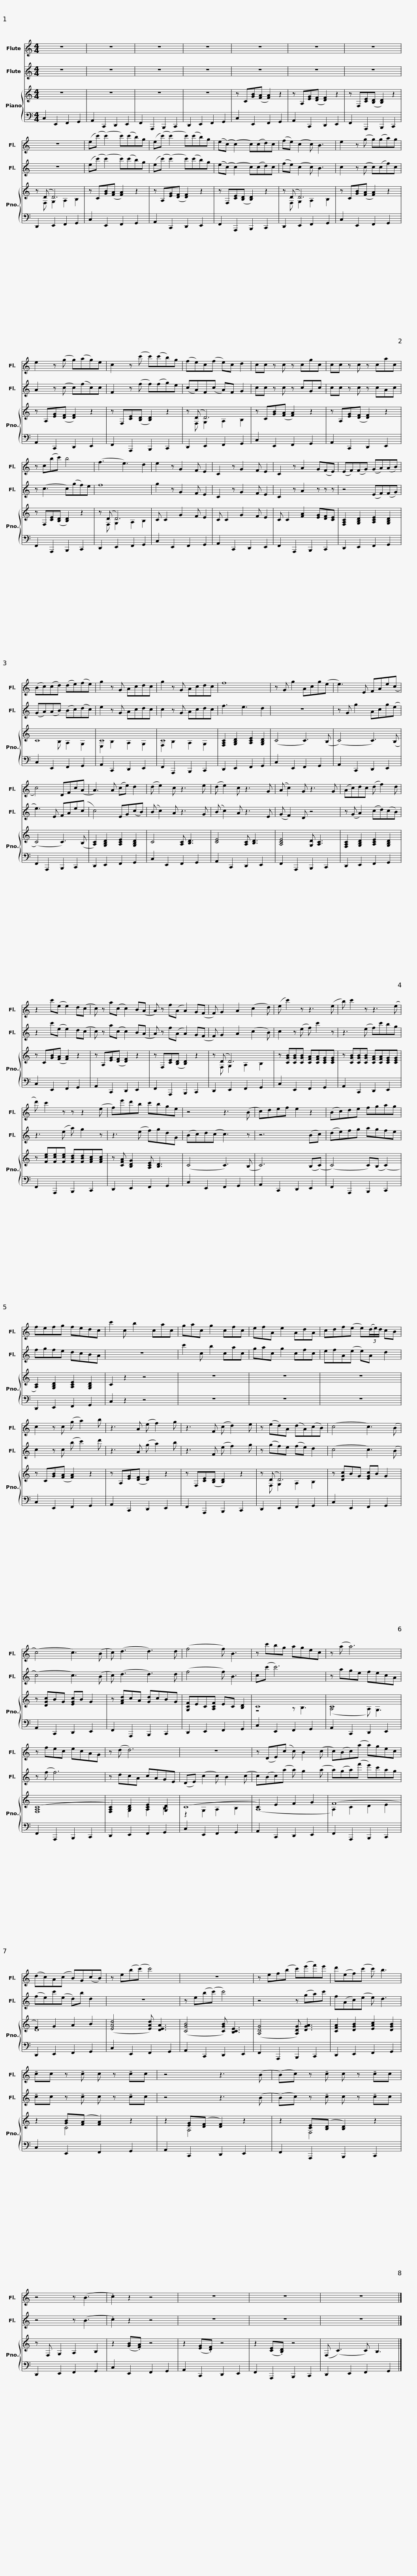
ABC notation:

X:1
%%score 1 2 { ( 3 5 ) | 4 }
L:1/8
M:4/4
I:linebreak $
K:C
V:1 treble
V:2 treble
V:3 treble
V:5 treble
V:4 bass
V:1
 z8 | z8 | z8 | z8 | z8 | %5
 z8 | z8 |$ z8 | (e(c') (c'2) c')(c'b)g | (e(c') (c'2) c')(c'b)g | %10
 (e(c) (c2) c)(cd)c | (fe) (c2 c) B3 |$ e2 z (g g)(ga)g | e2 z (g g)(ag)e | c2 z (c' c')(c'b)g | %15
 (fe)c(f e)c d2 | cc z c z cgc |$ cc z c z cac | z c(bc') b4 | (f3 e3) d2 | %20
 e2 z G2 F E2 | C2 z G2 F E2 |$ C2 z A2 G(FE) | (EF)(FG) (GA)(AB) | (Bc)(cd) (de)(fe) | %25
 g2 z G Acdc | g2 z G Acdc |$ f8 | z G g2 Acg(e | e3) E FAe(c | %30
 c4) DFc(A | A3) A (ce) d2 |$ (d e2) c z3 e | (d e2) c z3 G | (A c2) G z3 G | %35
 (Ac)dc (d f2) d |$ z2 c'(e e2) d(c | c) z a(c c2) B(A | A) z f(A A2) G(F | F) G2 A2 (c2 d) |$ %40
 (e c'2) z z3 (e | b) c'2 z z3 (e | d') c'2 z z z2 (e | f)e'd'b c'bge |$ z4 z3 (B | %45
 c)def e2 z2 | (Bc)de fgag | fefg fedc | c'2 c b2 cac |$ gac g2 cfc | %50
 efA e2 AdA | cdf(e e)(3(d/e/)d/ cB | c2 z c (g a2) b | z3 A (e f2) g |$ z3 F (c d2) e | %55
 z (ed)A (dA)(cB) | (c4 c3) (B | (c4) c3) (B | c) (d3 d3) d |$ (f4 f) B3 | %60
 z c'bg agec | z (a a6) | z fec ecAG | z (d d6) |$ z8 | %65
 z (DE)(c c) B2 (c | c)(Bc)(a a)gec | (dc)A(c B)G(cB) |$ z e(b(c') c'4) | z8 | %70
 z ef(b c')(e'f')e' | d'(ef)(c' c') b3 | !tenuto!cc z !tenuto!c c z !tenuto!cc |$ z4 z3 (B | (B)c) z !tenuto!c c z !tenuto!cc | %75
 z4 z (B3 | .c2) z2 z4 | z8 | z8 |$ z8 |] %80
V:2
 z8 | z8 | z8 | z8 | z8 | %5
 z8 | z8 |$ z8 | (e(c') (c'2) c')(c'b)g | (e(c') (c'2) c')(c'b)g | %10
 (e(c) (c2) c)(cd)c | (fe) (c2 c) B3 |$ c2 z (c c)(cf)c | A2 z (c c)(fc)c | F2 z (f f)(fg)e | %15
 (cA)F(c A)F G2 | cc z c z cGc |$ cc z c z cAc | z (c3 c)(gf)e | f8 | %20
 g2 z G2 F E2 | C2 z G2 F E2 |$ C2 z A2 z z z | z4 (EF)(FG) | (GA)(AB) (Bc)(dc) | %25
 e2 z G Acdc | c2 z G Acdc |$ f3 e3 d2 | z8 | z G g2 Acg(e | %30
 e3) E FAe(c | c4) EG(cB) |$ (B c2) A z3 G | (B c2) A z3 E | (G F2) D z4 | %35
 z (G A2) (cd)(cB) |$ z2 c'(e e2) d(c | c) z a(c c2) B(A | A) z f(A A2) G(F | F) G2 A2 (c2 B) |$ %40
 c2 z (e f) c'2 z | z3 (e f)c'bg | z3 (e a) g2 z | z3 (e f)gdG |$ (Bc)d(c c3) z | %45
 z6 (Bc) | (de)fg agfe | fgfe dcBA | z8 |$ c'2 c b2 cac | %50
 gac g2 cfc | efA(e e)A d2 | c2 z c (b c'2) d' | z3 A (g a2) b |$ z3 F (e f2) g | %55
 z (gf)e (fe) d2 | (c4 c3) (B | (c4) c3) (B | c) (d3 d3) d |$ (f4 f) B3 | %60
 c(c' c'6) | z age fecA | z (f f6) | z dcA cAGE |$ (DE) (c2 c) B2 (c | %65
 c)(Bc)(a a) g2 (a | a)(ga)(f' e')c'ag | (fe)c'(e d)b d2 |$ z8 | z e(b(c') c'4) | %70
 z4 z (ga)c' | f(Ac)(e e) d3 | !tenuto!cc z !tenuto!c c z !tenuto!cc |$ z4 z3 (B | (B)c) z !tenuto!c c z !tenuto!cc | %75
 z4 z (B3 | .c2) z2 z4 | z8 | z8 |$ z8 |] %80
V:3
 z8 | z8 | z8 | z8 | z C[GB]([FA] [FA]2) z2 | %5
 z A,[EG]([DF] [DF]2) z2 | z F,[CE]([B,D] [B,D]2) z2 |$ z (D D6) | z C[GB]([FA] [FA]2) z2 | z A,[EG]([DF] [DF]2) z2 | %10
 z F,[CE]([B,D] [B,D]2) z2 | z (D D6) |$ z C[GB]([FA] [FA]2) z2 | z A,[EG]([DF] [DF]2) z2 | z F,[CE]([B,D] [B,D]2) z2 | %15
 z (D D6) | z C[GB]([FA] [FA]2) z2 |$ z A,[EG]([DF] [DF]2) z2 | z F,[CE]([B,D] [B,D]2) z2 | z (D D6) | %20
 C C2 G2 F E2 | C C2 G2 F E2 |$ C C2 [FA]2 [EG][DF][CE] | [F,A,C]2 [G,B,D]2 [A,CE]2 [G,B,D]2 | C8 | %25
 C8 | C8 |$ [F,A,C]2 [G,B,D]2 [A,CE]2 [G,B,D]2 | (C4 C3) (B, | (C4) C3) (B, | %30
 (C4) C3) (B, | [A,C]2) [G,B,D]2 [A,CE]2 [G,B,D]2 |$ C4 [A,C] [B,D]3 | [CE]4 [A,C] [B,D]3 | [A,CE]4 [G,D] [A,C]3 | %35
 [F,A,C]2 [G,B,D]2 [A,CE]2 [G,B,D]2 |$ z C[GB]([FA] [FA]2) z2 | z A,[EG]([DF] [DF]2) z2 | z F,[CE]([B,D] [B,D]2) z2 | z (D D6) |$ %40
 z [CGB][CGB][CGB] [CFA][CFA][CEG][CEG] | z [CGB][CGB][CGB] [CFA][CFA][CEG][CEG] | z [Fce][Fce][Fce] [FBd][FBd][FAc][FAc] | z [CFA] [B,DG]2 [A,CE] [B,D]3 |$ (C4 C3) (B, | %45
 C6) (B,(C) | (C4) C)(B, (C2) | [A,C]2) [G,B,D]2 [A,CE]2 [G,B,D]2 | C2 z2 z4 |$ z8 | %50
 z8 | z8 | z C[GB]([FA] [FA]2) z2 | z A,[EG]([DF] [DF]2) z2 |$ z F,[CE]([B,D] [B,D]2) z2 | %55
 z (D D6) | z [DGc]BG [EGc]B G2 | z [DGc]BG [EGc]B G2 | z [FAd]cA [Gd]cBG |$ [G,CF]EC[A,CF] EC [B,D]2 | %60
 C8 | C8 | ([F,A,C]8 | [F,A,C]2) [G,B,D]2 [A,CE]2 [G,D]2 |$ (C8 | %65
 C2) E2 F2 G2 | (F8 | F2) G2 A2 B2 |$ ([EAd]4 [EAd]) [DEA]3 | ([CGB]4 [CGB]) [B,CE]3 | %70
 ([A,DG]4 [A,DG]) [DGA]3 | [CFA]2 [DGB]2 [EAc]2 [DGB]2 | z2 [GB]([FA] [FA]2) z2 |$ z2 [EG]([DF] [DF]2) z2 | z2 [CE]([B,D] [B,D]2) z2 | %75
 z F, G,2 A,2 B,2 | z2 ([GB].[FA]) z4 | z2 ([EG].[DF]) z4 | z2 ([CE].[B,D]) z4 |$ (F, (C3) C) B,3 |] %80
V:4
 C,2 E,,2 F,,2 G,,2 | A,,2 C,,2 D,,2 E,,2 | F,,2 A,,,2 B,,,2 C,,2 | D,,2 E,,2 F,,2 G,,2 | C,2 E,,2 F,,2 G,,2 | %5
 A,,2 C,,2 D,,2 E,,2 | F,,2 A,,,2 B,,,2 C,,2 |$ D,,2 E,,2 F,,2 G,,2 | C,2 E,,2 F,,2 G,,2 | A,,2 C,,2 D,,2 E,,2 | %10
 F,,2 A,,,2 B,,,2 C,,2 | D,,2 E,,2 F,,2 G,,2 |$ C,2 E,,2 F,,2 G,,2 | A,,2 C,,2 D,,2 E,,2 | F,,2 A,,,2 B,,,2 C,,2 | %15
 D,,2 E,,2 F,,2 G,,2 | C,2 E,,2 F,,2 G,,2 |$ A,,2 C,,2 D,,2 E,,2 | F,,2 A,,,2 B,,,2 C,,2 | D,,2 E,,2 F,,2 G,,2 | %20
 C,2 E,,2 F,,2 G,,2 | A,,2 C,,2 D,,2 E,,2 |$ F,,2 A,,,2 B,,,2 C,,2 | D,,2 E,,2 F,,2 G,,2 | C,2 E,,2 F,,2 G,,2 | %25
 A,,2 C,,2 D,,2 E,,2 | F,,2 A,,,2 B,,,2 C,,2 |$ D,,2 E,,2 F,,2 G,,2 | C,2 E,,2 F,,2 G,,2 | A,,2 C,,2 D,,2 E,,2 | %30
 F,,2 A,,,2 B,,,2 C,,2 | D,,2 E,,2 F,,2 G,,2 |$ C,2 E,,2 F,,2 G,,2 | A,,2 C,,2 D,,2 E,,2 | F,,2 A,,,2 B,,,2 C,,2 | %35
 D,,2 E,,2 F,,2 G,,2 |$ C,2 E,,2 F,,2 G,,2 | A,,2 C,,2 D,,2 E,,2 | F,,2 A,,,2 B,,,2 C,,2 | D,,2 E,,2 F,,2 G,,2 |$ %40
 C,2 E,,2 F,,2 G,,2 | A,,2 C,,2 D,,2 E,,2 | F,,2 A,,,2 B,,,2 C,,2 | D,,2 E,,2 F,,2 G,,2 |$ C,2 E,,2 F,,2 G,,2 | %45
 A,,2 C,,2 D,,2 E,,2 | F,,2 A,,,2 B,,,2 C,,2 | D,,2 E,,2 F,,2 G,,2 | C,2 z2 z4 |$ z8 | %50
 z8 | z8 | C,2 E,,2 F,,2 G,,2 | A,,2 C,,2 D,,2 E,,2 |$ F,,2 A,,,2 B,,,2 C,,2 | %55
 D,,2 E,,2 F,,2 G,,2 | C,2 E,,2 F,,2 G,,2 | A,,2 C,,2 D,,2 E,,2 | F,,2 A,,,2 B,,,2 C,,2 |$ D,,2 E,,2 F,,2 G,,2 | %60
 C,2 E,,2 F,,2 G,,2 | A,,2 C,,2 D,,2 E,,2 | F,,2 A,,,2 B,,,2 C,,2 | D,,2 E,,2 F,,2 G,,2 |$ C,2 E,,2 F,,2 G,,2 | %65
 A,,2 C,,2 D,,2 E,,2 | F,,2 A,,,2 B,,,2 C,,2 | D,,2 E,,2 F,,2 G,,2 |$ C,2 E,,2 F,,2 G,,2 | A,,2 C,,2 D,,2 E,,2 | %70
 F,,2 A,,,2 B,,,2 C,,2 | D,,2 E,,2 F,,2 G,,2 | C,2 E,,2 F,,2 G,,2 |$ A,,2 C,,2 D,,2 E,,2 | F,,2 A,,,2 B,,,2 C,,2 | %75
 D,,2 E,,2 F,,2 G,,2 | C,2 E,,2 F,,2 G,,2 | A,,2 C,,2 D,,2 E,,2 | F,,2 A,,,2 B,,,2 C,,2 |$ D,,2 E,,2 F,,2 G,,2 |] %80
V:5
 x8 | x8 | x8 | x8 | x8 | %5
 x8 | x8 |$ z F, G,2 A,2 B,2 | x8 | x8 | %10
 x8 | z F, G,2 A,2 B,2 |$ x8 | x8 | x8 | %15
 z F, G,2 A,2 B,2 | x8 |$ x8 | x8 | z F, G,2 A,2 B,2 | %20
 x8 | x8 |$ x8 | x8 | x3 B, A,2 G,2 | %25
 E,2 B,2 A,2 G,2 | F,2 B,2 A,2 G,2 |$ x8 | x8 | x8 | %30
 x8 | x8 |$ x8 | x8 | x8 | %35
 x8 |$ x8 | x8 | x8 | z F, G,2 A,2 B,2 |$ %40
 x8 | x8 | x8 | x8 |$ x8 | %45
 x8 | x8 | x8 | x8 |$ x8 | %50
 x8 | x8 | x8 | x8 |$ x8 | %55
 z F, G,2 A,2 B,2 | x8 | x8 | x8 |$ x8 | %60
 z4 z B,3 | (A,4 A,) G,3 | x8 | x2 G,2 A,2 B,2 |$ z2 G,2 A,2 B,2 | %65
 (A,8 | A,2) C2 D2 E2 | D8 |$ x8 | x8 | %70
 x8 | x8 | z2 C4 z2 |$ z2 A,4 z2 | z2 F,4 z2 | %75
 x8 | x8 | x8 | x8 |$ x8 |] %80
